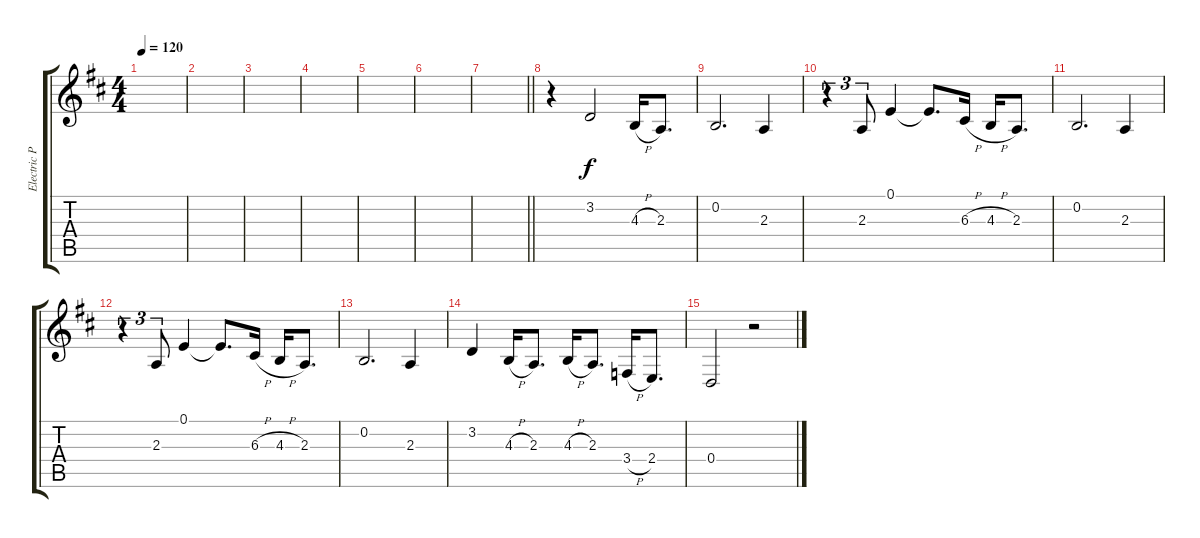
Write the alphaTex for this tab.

\track ("Electric Piano" "Electric P") {instrument brightacousticpiano}
\staff {score tabs}
\tuning (E4 B3 G3 D3 A2 E2) {hide}
\ts (4 4)
\tempo 120
\clef g2
\ks d
|
|
|
|
|
|
\barLineRight lightlight
|
r.4 3.2.2{dy f} 4.3{h}.16 2.3.8{d} |
0.2.2{d} 2.3.4 |
r.4{tu (3 2)} 2.3.8{tu (3 2)} 0.1.4 0.1{t}.8{d} 6.3{h}.16 4.3{h}.16 2.3.8{d} |
0.2.2{d} 2.3.4 |
r.4{tu (3 2)} 2.3.8{tu (3 2)} 0.1.4 0.1{t}.8{d} 6.3{h}.16 4.3{h}.16 2.3.8{d} |
0.2.2{d} 2.3.4 |
3.2.4 4.3{h}.16 2.3.8{d} 4.3{h}.16 2.3.8{d} 3.4{h}.16 2.4.8{d} |
0.4.2 r.2
